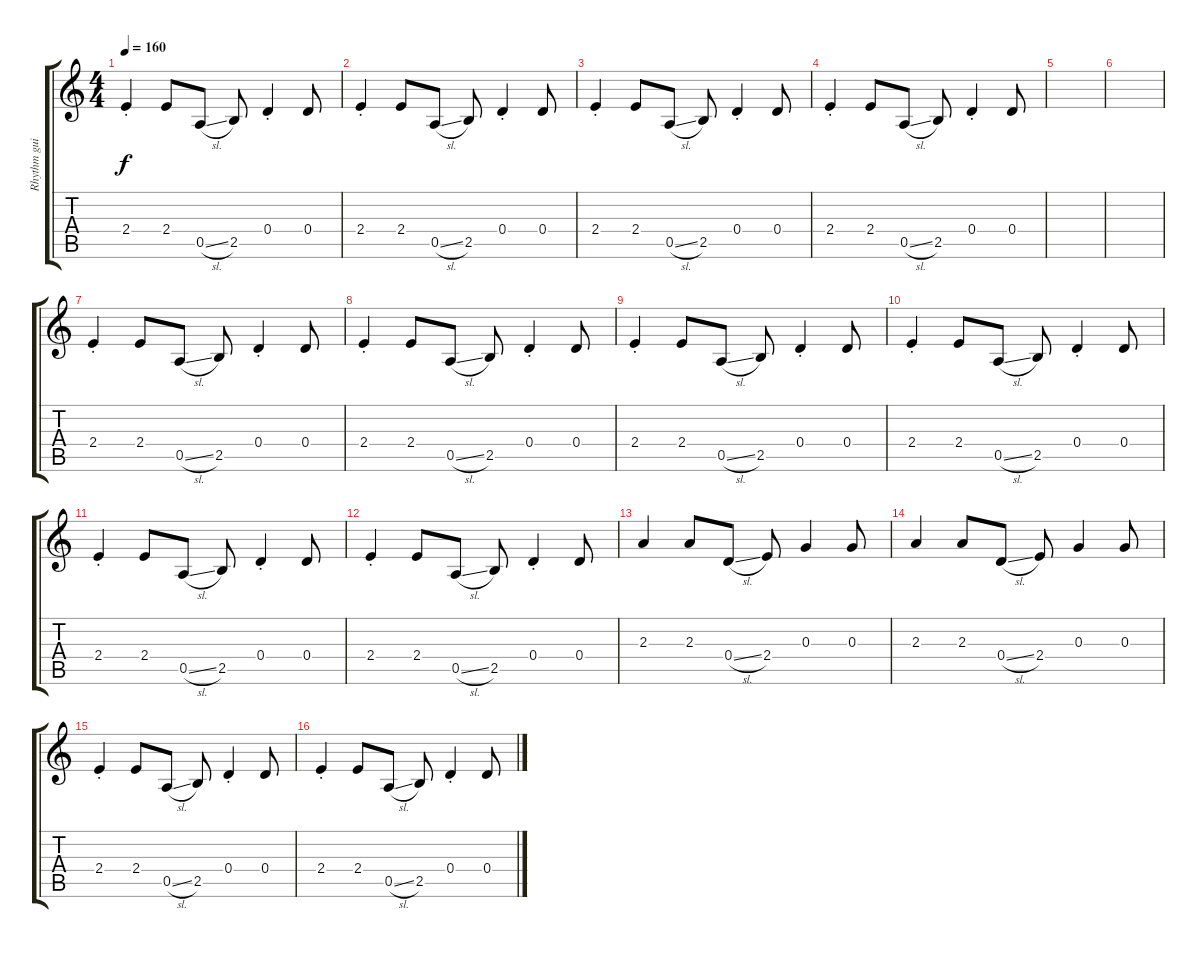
\track ("Rhythm guitar" "Rhythm gui") {instrument overdrivenguitar}
\staff {score tabs}
\tuning (E4 B3 G3 D3 A2 E2) {hide}
\ts (4 4)
\tempo 160
\clef g2
\ks c
2.4{st}.4{dy f} 2.4.8 0.5{sl}.8 2.5.8 0.4{st}.4 0.4.8 |
2.4{st}.4 2.4.8 0.5{sl}.8 2.5.8 0.4{st}.4 0.4.8 |
2.4{st}.4 2.4.8 0.5{sl}.8 2.5.8 0.4{st}.4 0.4.8 |
2.4{st}.4 2.4.8 0.5{sl}.8 2.5.8 0.4{st}.4 0.4.8 |
|
|
2.4{st}.4 2.4.8 0.5{sl}.8 2.5.8 0.4{st}.4 0.4.8 |
2.4{st}.4 2.4.8 0.5{sl}.8 2.5.8 0.4{st}.4 0.4.8 |
2.4{st}.4 2.4.8 0.5{sl}.8 2.5.8 0.4{st}.4 0.4.8 |
2.4{st}.4 2.4.8 0.5{sl}.8 2.5.8 0.4{st}.4 0.4.8 |
2.4{st}.4 2.4.8 0.5{sl}.8 2.5.8 0.4{st}.4 0.4.8 |
2.4{st}.4 2.4.8 0.5{sl}.8 2.5.8 0.4{st}.4 0.4.8 |
2.3.4 2.3.8 0.4{sl}.8 2.4.8 0.3.4 0.3.8 |
2.3.4 2.3.8 0.4{sl}.8 2.4.8 0.3.4 0.3.8 |
2.4{st}.4 2.4.8 0.5{sl}.8 2.5.8 0.4{st}.4 0.4.8 |
2.4{st}.4 2.4.8 0.5{sl}.8 2.5.8 0.4{st}.4 0.4.8
